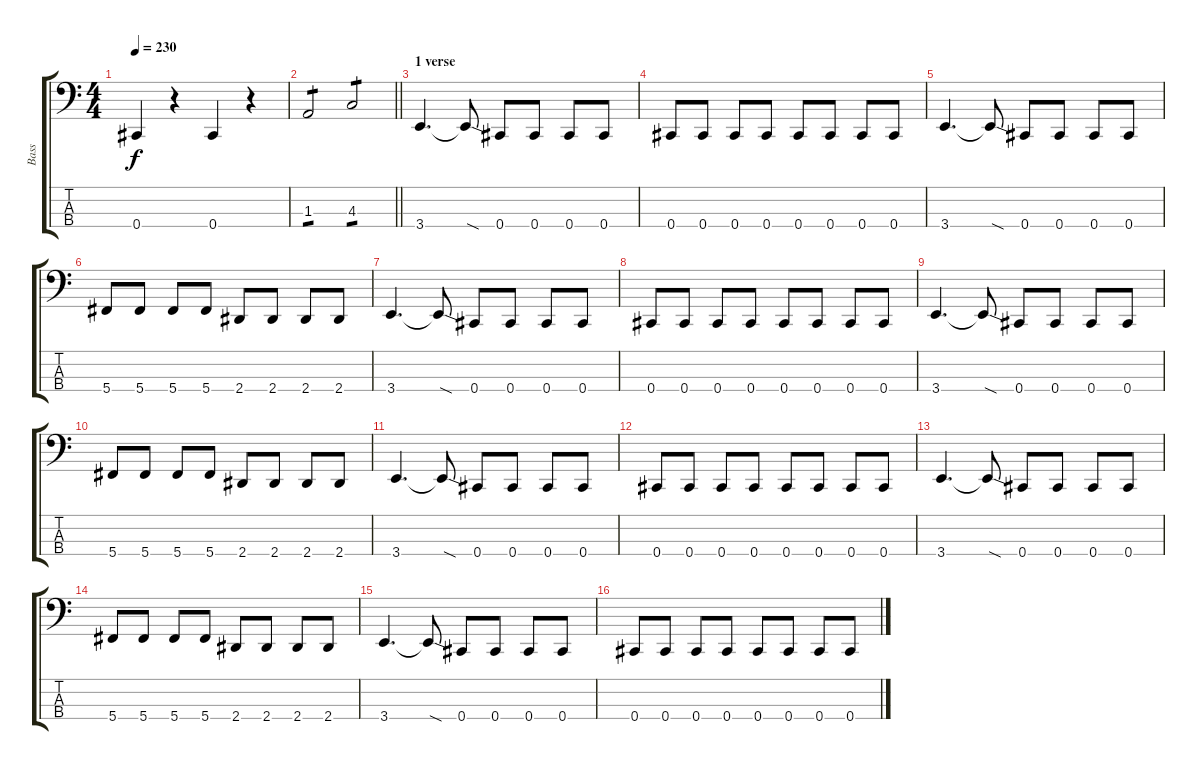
\track ("Bass" "Bass") {instrument electricbasspick}
\staff {score tabs}
\tuning (Gb2 Db2 Ab1 Db1) {hide}
\ts (4 4)
\tempo 230
\clef f4
\ks c
0.4.4{dy f} r.4 0.4.4 r.4 |
\barLineRight lightlight
1.3.2{tp 1} 4.3.2{tp 1} |
\section ("" "1 verse")
3.4.4{d} 3.4{sod t}.8 0.4.8 0.4.8 0.4.8 0.4.8 |
0.4.8 0.4.8 0.4.8 0.4.8 0.4.8 0.4.8 0.4.8 0.4.8 |
3.4.4{d} 3.4{sod t}.8 0.4.8 0.4.8 0.4.8 0.4.8 |
5.4.8 5.4.8 5.4.8 5.4.8 2.4.8 2.4.8 2.4.8 2.4.8 |
3.4.4{d} 3.4{sod t}.8 0.4.8 0.4.8 0.4.8 0.4.8 |
0.4.8 0.4.8 0.4.8 0.4.8 0.4.8 0.4.8 0.4.8 0.4.8 |
3.4.4{d} 3.4{sod t}.8 0.4.8 0.4.8 0.4.8 0.4.8 |
5.4.8 5.4.8 5.4.8 5.4.8 2.4.8 2.4.8 2.4.8 2.4.8 |
3.4.4{d} 3.4{sod t}.8 0.4.8 0.4.8 0.4.8 0.4.8 |
0.4.8 0.4.8 0.4.8 0.4.8 0.4.8 0.4.8 0.4.8 0.4.8 |
3.4.4{d} 3.4{sod t}.8 0.4.8 0.4.8 0.4.8 0.4.8 |
5.4.8 5.4.8 5.4.8 5.4.8 2.4.8 2.4.8 2.4.8 2.4.8 |
3.4.4{d} 3.4{sod t}.8 0.4.8 0.4.8 0.4.8 0.4.8 |
0.4.8 0.4.8 0.4.8 0.4.8 0.4.8 0.4.8 0.4.8 0.4.8
